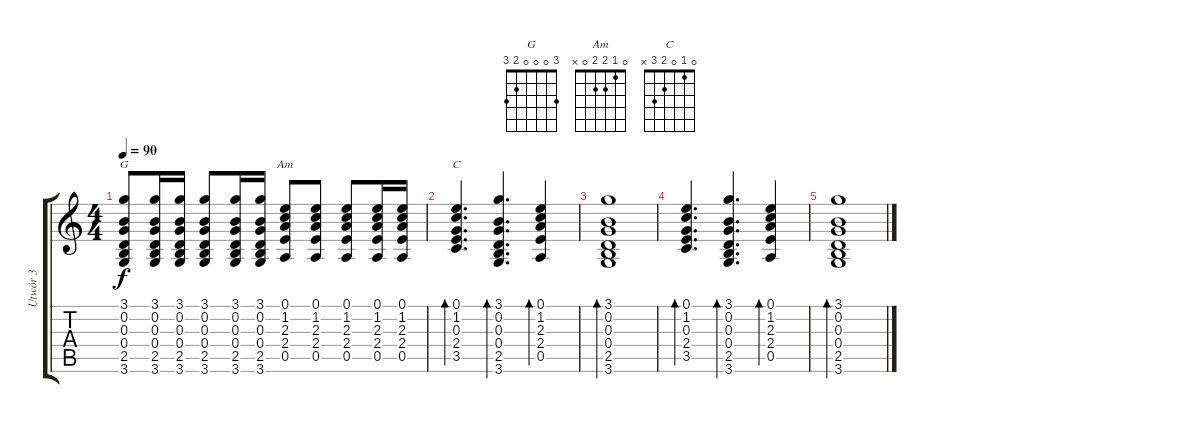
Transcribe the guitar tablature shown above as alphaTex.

\track ("Utwór 3" "Utwór 3") {instrument acousticguitarsteel}
\staff {score tabs}
\tuning (E4 B3 G3 D3 A2 E2) {hide}
\chord ("G" 3 0 0 0 2 3)
\chord ("Am" 0 1 2 2 0 x)
\chord ("C" 0 1 0 2 3 x)
\ts (4 4)
\tempo 90
\clef g2
\ks c
(3.1 0.2 0.3 0.4 2.5 3.6).8{ch "G" dy f} (3.1 0.2 0.3 0.4 2.5 3.6).16 (3.1 0.2 0.3 0.4 2.5 3.6).16 (3.1 0.2 0.3 0.4 2.5 3.6).8 (3.1 0.2 0.3 0.4 2.5 3.6).16 (3.1 0.2 0.3 0.4 2.5 3.6).16 (0.1 1.2 2.3 2.4 0.5).8{ch "Am"} (0.1 1.2 2.3 2.4 0.5).8 (0.1 1.2 2.3 2.4 0.5).8 (0.1 1.2 2.3 2.4 0.5).16 (0.1 1.2 2.3 2.4 0.5).16 |
(0.1 1.2 0.3 2.4 3.5).4{d bd 60 ch "C"} (3.1 0.2 0.3 0.4 2.5 3.6).4{d bd 60} (0.1 1.2 2.3 2.4 0.5).4{bd 60} |
(3.1 0.2 0.3 0.4 2.5 3.6).1{bd 480} |
(0.1 1.2 0.3 2.4 3.5).4{d bd 60} (3.1 0.2 0.3 0.4 2.5 3.6).4{d bd 60} (0.1 1.2 2.3 2.4 0.5).4{bd 60} |
(3.1 0.2 0.3 0.4 2.5 3.6).1{bd 480}
